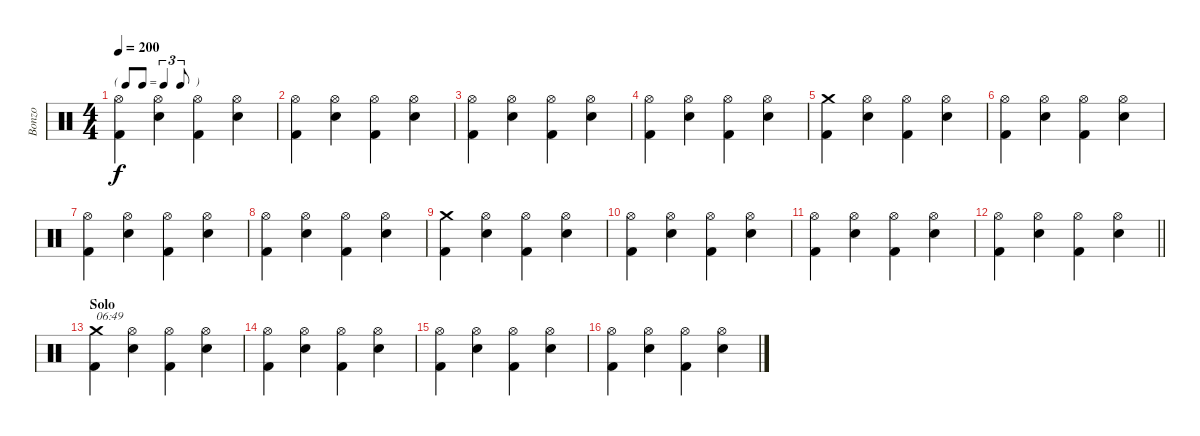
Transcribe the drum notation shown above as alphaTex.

\track ("Bonzo" "Bonzo") {instrument percussion}
\staff {score}
\articulation defaults
\ts (4 4)
\tf triplet8th
\tempo 200
\clef neutral
\ks c
("Hi-Hat (open)" "Kick (hit) 2").4{dy f} ("Hi-Hat (open)" "Snare (hit) 2").4 ("Hi-Hat (open)" "Kick (hit) 2").4 ("Hi-Hat (open)" "Snare (hit) 2").4 |
("Hi-Hat (open)" "Kick (hit) 2").4 ("Hi-Hat (open)" "Snare (hit) 2").4 ("Hi-Hat (open)" "Kick (hit) 2").4 ("Hi-Hat (open)" "Snare (hit) 2").4 |
("Hi-Hat (open)" "Kick (hit) 2").4 ("Hi-Hat (open)" "Snare (hit) 2").4 ("Hi-Hat (open)" "Kick (hit) 2").4 ("Hi-Hat (open)" "Snare (hit) 2").4 |
("Hi-Hat (open)" "Kick (hit) 2").4 ("Hi-Hat (open)" "Snare (hit) 2").4 ("Hi-Hat (open)" "Kick (hit) 2").4 ("Hi-Hat (open)" "Snare (hit) 2").4 |
("Crash medium (hit)" "Kick (hit) 2").4 ("Hi-Hat (open)" "Snare (hit) 2").4 ("Hi-Hat (open)" "Kick (hit) 2").4 ("Hi-Hat (open)" "Snare (hit) 2").4 |
("Hi-Hat (open)" "Kick (hit) 2").4 ("Hi-Hat (open)" "Snare (hit) 2").4 ("Hi-Hat (open)" "Kick (hit) 2").4 ("Hi-Hat (open)" "Snare (hit) 2").4 |
("Hi-Hat (open)" "Kick (hit) 2").4 ("Hi-Hat (open)" "Snare (hit) 2").4 ("Hi-Hat (open)" "Kick (hit) 2").4 ("Hi-Hat (open)" "Snare (hit) 2").4 |
("Hi-Hat (open)" "Kick (hit) 2").4 ("Hi-Hat (open)" "Snare (hit) 2").4 ("Hi-Hat (open)" "Kick (hit) 2").4 ("Hi-Hat (open)" "Snare (hit) 2").4 |
("Crash medium (hit)" "Kick (hit) 2").4 ("Hi-Hat (open)" "Snare (hit) 2").4 ("Hi-Hat (open)" "Kick (hit) 2").4 ("Hi-Hat (open)" "Snare (hit) 2").4 |
("Hi-Hat (open)" "Kick (hit) 2").4 ("Hi-Hat (open)" "Snare (hit) 2").4 ("Hi-Hat (open)" "Kick (hit) 2").4 ("Hi-Hat (open)" "Snare (hit) 2").4 |
("Hi-Hat (open)" "Kick (hit) 2").4 ("Hi-Hat (open)" "Snare (hit) 2").4 ("Hi-Hat (open)" "Kick (hit) 2").4 ("Hi-Hat (open)" "Snare (hit) 2").4 |
\barLineRight lightlight
("Hi-Hat (open)" "Kick (hit) 2").4 ("Hi-Hat (open)" "Snare (hit) 2").4 ("Hi-Hat (open)" "Kick (hit) 2").4 ("Hi-Hat (open)" "Snare (hit) 2").4 |
\section ("" "Solo")
("Crash medium (hit)" "Kick (hit) 2").4{txt "06:49"} ("Hi-Hat (open)" "Snare (hit) 2").4 ("Hi-Hat (open)" "Kick (hit) 2").4 ("Hi-Hat (open)" "Snare (hit) 2").4 |
("Hi-Hat (open)" "Kick (hit) 2").4 ("Hi-Hat (open)" "Snare (hit) 2").4 ("Hi-Hat (open)" "Kick (hit) 2").4 ("Hi-Hat (open)" "Snare (hit) 2").4 |
("Hi-Hat (open)" "Kick (hit) 2").4 ("Hi-Hat (open)" "Snare (hit) 2").4 ("Hi-Hat (open)" "Kick (hit) 2").4 ("Hi-Hat (open)" "Snare (hit) 2").4 |
("Hi-Hat (open)" "Kick (hit) 2").4 ("Hi-Hat (open)" "Snare (hit) 2").4 ("Hi-Hat (open)" "Kick (hit) 2").4 ("Hi-Hat (open)" "Snare (hit) 2").4
